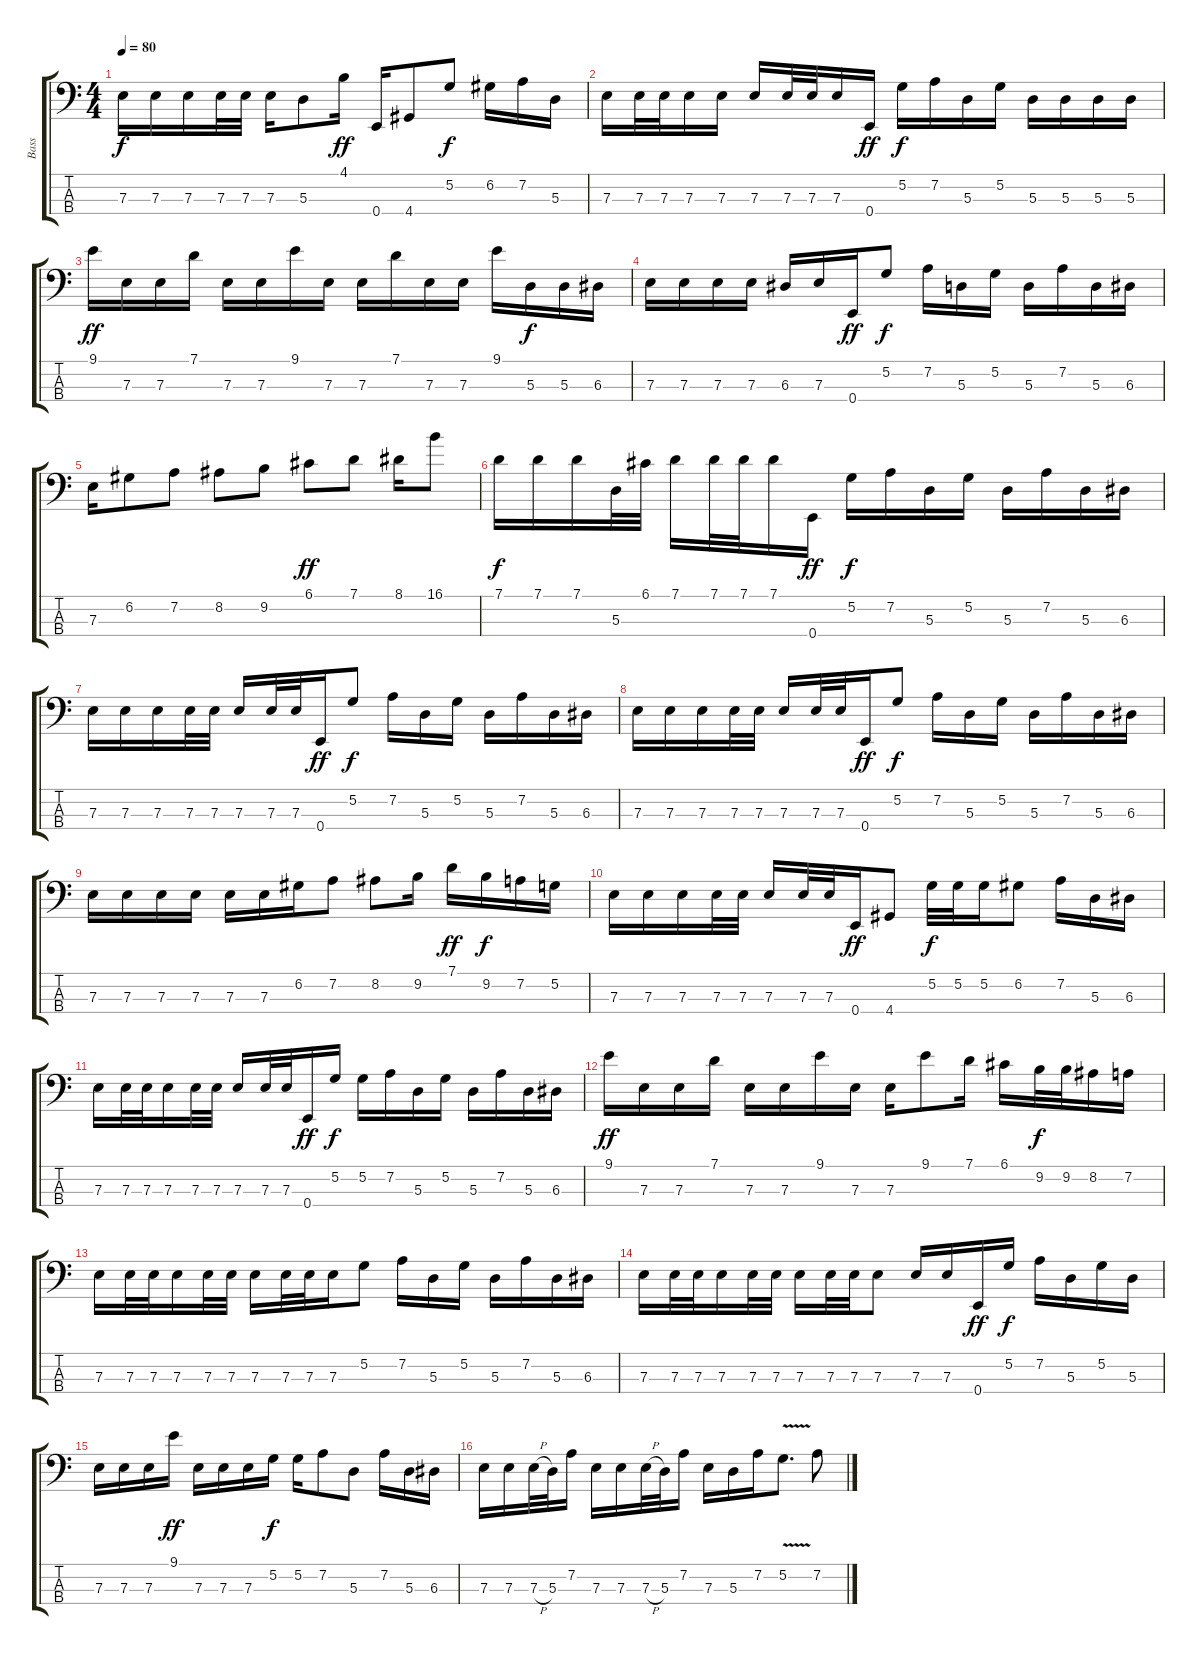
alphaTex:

\track ("Bass" "Bass") {instrument electricbassfinger}
\staff {score tabs}
\tuning (G2 D2 A1 E1) {hide}
\ts (4 4)
\tempo 80
\clef f4
\ks c
7.3.16{dy f} 7.3.16 7.3.16 7.3.32 7.3.32 7.3.16 5.3.8 4.1.16{dy ff} 0.4.16 4.4.8 5.2.8{dy f} 6.2.16 7.2.16 5.3.16 |
7.3.16 7.3.32 7.3.32 7.3.16 7.3.16 7.3.16 7.3.32 7.3.32 7.3.16 0.4.16{dy ff} 5.2.16{dy f} 7.2.16 5.3.16 5.2.16 5.3.16 5.3.16 5.3.16 5.3.16 |
9.1.16{dy ff} 7.3.16 7.3.16 7.1.16 7.3.16 7.3.16 9.1.16 7.3.16 7.3.16 7.1.16 7.3.16 7.3.16 9.1.16 5.3.16{dy f} 5.3.16 6.3.16 |
7.3.16 7.3.16 7.3.16 7.3.16 6.3.16 7.3.16 0.4.16{dy ff} 5.2.8{dy f} 7.2.16 5.3.16 5.2.16 5.3.16 7.2.16 5.3.16 6.3.16 |
7.3.16 6.2.8 7.2.8 8.2.8 9.2.8 6.1.8{dy ff} 7.1.8 8.1.16 16.1.8 |
7.1.16{dy f} 7.1.16 7.1.16 5.3.32 6.1.32 7.1.16 7.1.32 7.1.32 7.1.16 0.4.16{dy ff} 5.2.16{dy f} 7.2.16 5.3.16 5.2.16 5.3.16 7.2.16 5.3.16 6.3.16 |
7.3.16 7.3.16 7.3.16 7.3.32 7.3.32 7.3.16 7.3.32 7.3.32 0.4.16{dy ff} 5.2.8{dy f} 7.2.16 5.3.16 5.2.16 5.3.16 7.2.16 5.3.16 6.3.16 |
7.3.16 7.3.16 7.3.16 7.3.32 7.3.32 7.3.16 7.3.32 7.3.32 0.4.16{dy ff} 5.2.8{dy f} 7.2.16 5.3.16 5.2.16 5.3.16 7.2.16 5.3.16 6.3.16 |
7.3.16 7.3.16 7.3.16 7.3.16 7.3.16 7.3.16 6.2.16 7.2.8 8.2.8 9.2.16 7.1.16{dy ff} 9.2.16{dy f} 7.2.16 5.2.16 |
7.3.16 7.3.16 7.3.16 7.3.32 7.3.32 7.3.16 7.3.32 7.3.32 0.4.16{dy ff} 4.4.8 5.2.32{dy f} 5.2.32 5.2.16 6.2.8 7.2.16 5.3.16 6.3.16 |
7.3.16 7.3.32 7.3.32 7.3.16 7.3.32 7.3.32 7.3.16 7.3.32 7.3.32 0.4.16{dy ff} 5.2.16{dy f} 5.2.16 7.2.16 5.3.16 5.2.16 5.3.16 7.2.16 5.3.16 6.3.16 |
9.1.16{dy ff} 7.3.16 7.3.16 7.1.16 7.3.16 7.3.16 9.1.16 7.3.16 7.3.16 9.1.8 7.1.16 6.1.16 9.2.32{dy f} 9.2.32 8.2.16 7.2.16 |
7.3.16 7.3.32 7.3.32 7.3.16 7.3.32 7.3.32 7.3.16 7.3.32 7.3.32 7.3.16 5.2.8 7.2.16 5.3.16 5.2.16 5.3.16 7.2.16 5.3.16 6.3.16 |
7.3.16 7.3.32 7.3.32 7.3.16 7.3.32 7.3.32 7.3.16 7.3.32 7.3.32 7.3.8 7.3.16 7.3.16 0.4.16{dy ff} 5.2.16{dy f} 7.2.16 5.3.16 5.2.16 5.3.16 |
7.3.16 7.3.16 7.3.16 9.1.16{dy ff} 7.3.16 7.3.16 7.3.16 5.2.16{dy f} 5.2.16 7.2.8 5.3.8 7.2.16 5.3.16 6.3.16 |
7.3.16 7.3.16 7.3{h}.32 5.3.32 7.2.16 7.3.16 7.3.16 7.3{h}.32 5.3.32 7.2.16 7.3.16 5.3.16 7.2.16 5.2{v}.8{d} 7.2.8
